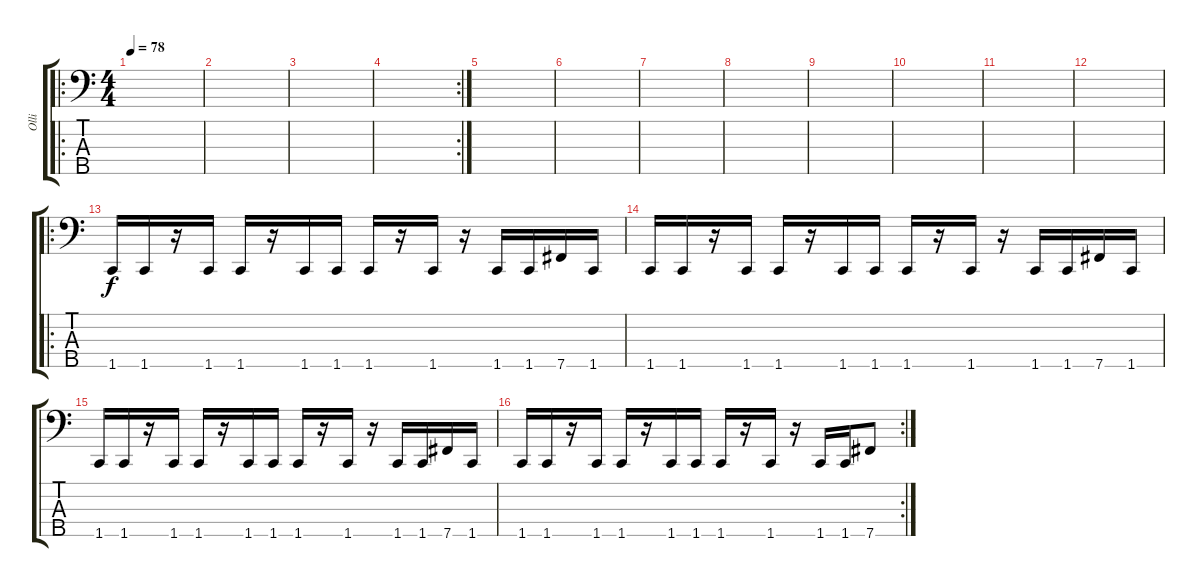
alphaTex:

\track ("Olli" "Olli") {instrument electricbassfinger}
\staff {score tabs}
\tuning (G2 D2 A1 E1 B0) {hide}
\ro
\ts (4 4)
\tempo 78
\clef f4
\ks c
|
|
|
\rc 2
|
|
|
|
|
|
|
|
|
\ro
1.5.16 1.5.16 r.16 1.5.16 1.5.16 r.16 1.5.16 1.5.16 1.5.16 r.16 1.5.16 r.16 1.5.16 1.5.16 7.5.16 1.5.16 |
1.5.16 1.5.16 r.16 1.5.16 1.5.16 r.16 1.5.16 1.5.16 1.5.16 r.16 1.5.16 r.16 1.5.16 1.5.16 7.5.16 1.5.16 |
1.5.16 1.5.16 r.16 1.5.16 1.5.16 r.16 1.5.16 1.5.16 1.5.16 r.16 1.5.16 r.16 1.5.16 1.5.16 7.5.16 1.5.16 |
\rc 2
1.5.16 1.5.16 r.16 1.5.16 1.5.16 r.16 1.5.16 1.5.16 1.5.16 r.16 1.5.16 r.16 1.5.16 1.5.16 7.5.8
